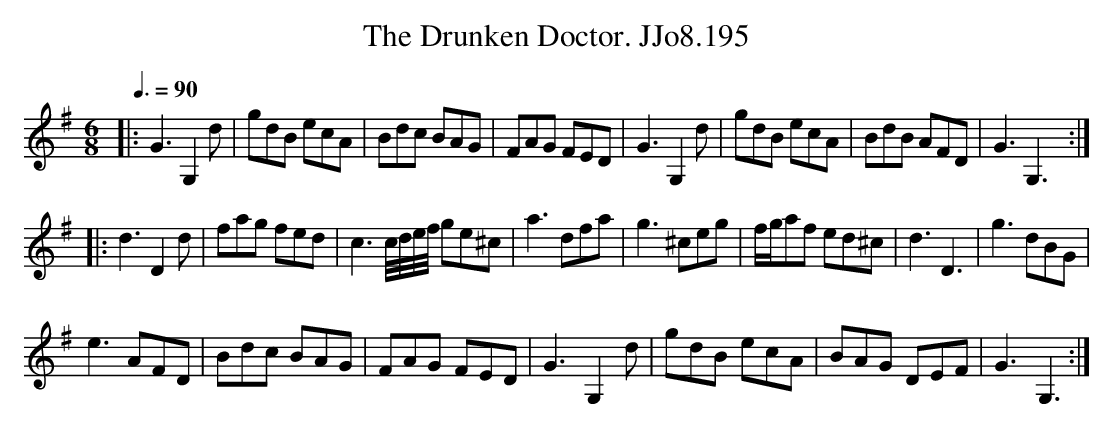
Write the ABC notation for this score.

X:1
T:Drunken Doctor. JJo8.195, The
M:6/8
L:1/8
Q:3/8=90
K:G
|:G3G,2d|gdB ecA|Bdc BAG|FAG FED|G3G,2d|gdB ecA|BdB AFD|G3G,3:|
|:d3D2d|fag fed|c3c//d//e//f// ge^c|a3dfa|g3^ceg|f/g/af ed^c|d3D3|g3dBG|
e3AFD|Bdc BAG|FAG FED|G3G,2d|gdB ecA|BAG DEF|G3G,3:|
